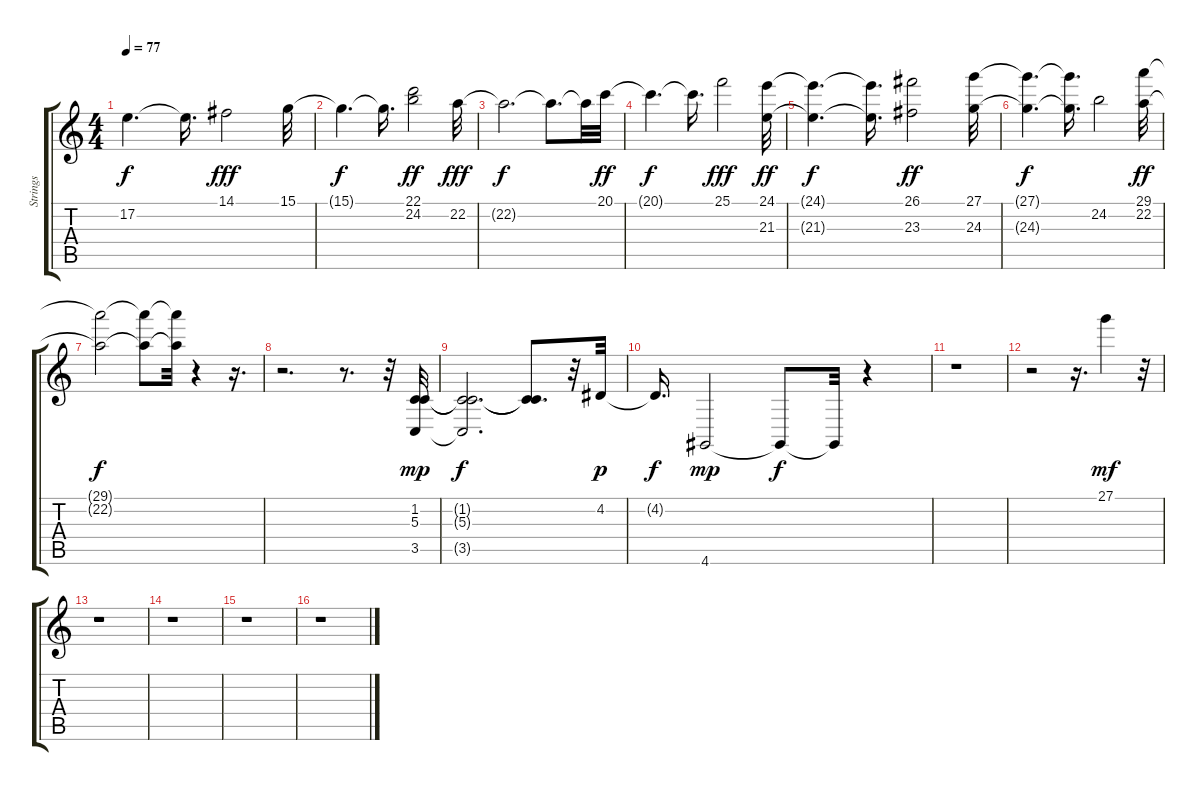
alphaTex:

\track ("Strings" "Strings") {instrument stringensemble2}
\staff {score tabs}
\tuning (E4 B3 G3 D3 A2 E2) {hide}
\ts (4 4)
\tempo 77
\clef g2
\ks c
17.2{t}.4{d dy f} 17.2{t}.16{d} 14.1.2{dy fff} 15.1.32 |
15.1{t}.4{d dy f} 15.1{t}.16{d} (22.1 24.2).2{dy ff} 22.2.32{dy fff} |
22.2{t}.2{d dy f} 22.2{t}.8{d} 22.2{t}.32 20.1.32{dy ff} |
20.1{t}.4{d dy f} 20.1{t}.16{d} 25.1.2{dy fff} (24.1 21.3).32{dy ff} |
(24.1{t} 21.3{t}).4{d dy f} (24.1{t} 21.3{t}).16{d} (26.1 23.3).2{dy ff} (27.1 24.3).32 |
(27.1{t} 24.3{t}).4{d dy f} (27.1{t} 24.3{t}).16{d} 24.2.2 (29.1 22.2).32{dy ff} |
(29.1{t} 22.2{t}).2{dy f} (29.1{t} 22.2{t}).8 (29.1{t} 22.2{t}).32 r.4 r.16{d} |
r.2{d} r.8{d} r.32 (1.2 5.3 3.5).32{dy mp} |
(1.2{t} 5.3{t} 3.5{t}).2{d dy f} (1.2{t} 5.3{t}).8{d} r.32 4.2.32{dy p} |
4.2{t}.16{d dy f} 4.6.2{dy mp} 4.6{t}.8{dy f} 4.6{t}.32 r.4 |
r.1 |
r.2 r.16{d} 27.1.4{dy mf} r.32 |
r.1 |
r.1 |
r.1 |
r.1
